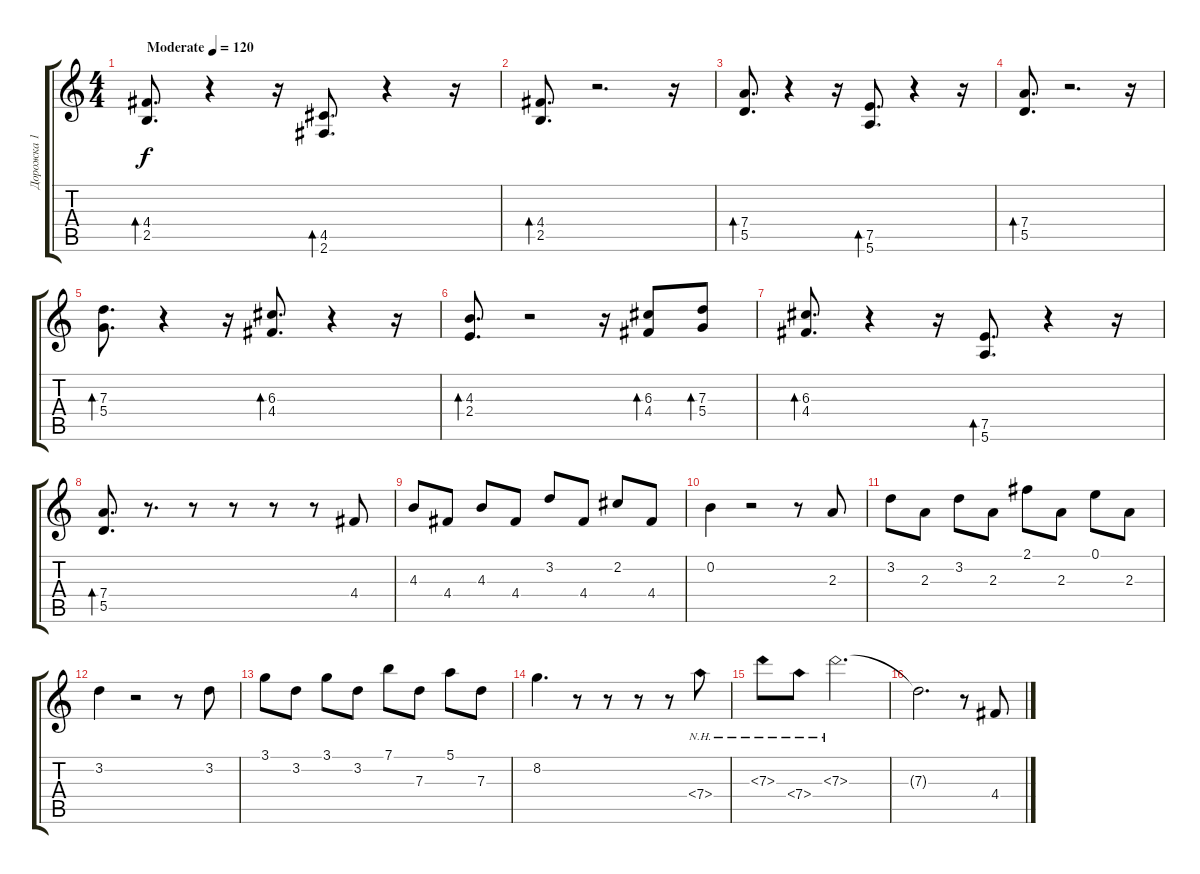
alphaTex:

\track ("Дорожка 1" "Дорожка 1") {instrument electricguitarclean}
\staff {score tabs}
\tuning (E4 B3 G3 D3 A2 E2) {hide}
\ts (4 4)
\tempo (120 "Moderate")
\clef g2
\ks c
(4.4 2.5).8{d bd 60 dy f instrument electricguitarclean} r.4 r.16 (4.5 2.6).8{d bd 60} r.4 r.16 |
(4.4 2.5).8{d bd 60} r.2{d} r.16 |
(7.4 5.5).8{d bd 60} r.4 r.16 (7.5 5.6).8{d bd 60} r.4 r.16 |
(7.4 5.5).8{d bd 60} r.2{d} r.16 |
(7.3 5.4).8{d bd 60} r.4 r.16 (6.3 4.4).8{d bd 60} r.4 r.16 |
(4.3 2.4).8{d bd 60} r.2 r.16 (6.3 4.4).8{bd 60} (7.3 5.4).8{bd 60} |
(6.3 4.4).8{d bd 60} r.4 r.16 (7.5 5.6).8{d bd 60} r.4 r.16 |
(7.4 5.5).8{d bd 60} r.8{d} r.8 r.8 r.8 r.8 4.4.8 |
4.3.8 4.4.8 4.3.8 4.4.8 3.2.8 4.4.8 2.2.8 4.4.8 |
0.2.4 r.2 r.8 2.3.8 |
3.2.8 2.3.8 3.2.8 2.3.8 2.1.8 2.3.8 0.1.8 2.3.8 |
3.2.4 r.2 r.8 3.2.8 |
3.1.8 3.2.8 3.1.8 3.2.8 7.1.8 7.3.8 5.1.8 7.3.8 |
8.2.4{d} r.8 r.8 r.8 r.8 7.4{nh}.8 |
7.3{nh}.8 7.4{nh}.8 7.3{nh}.2{d} |
7.3{t}.2{d} r.8 4.4.8
